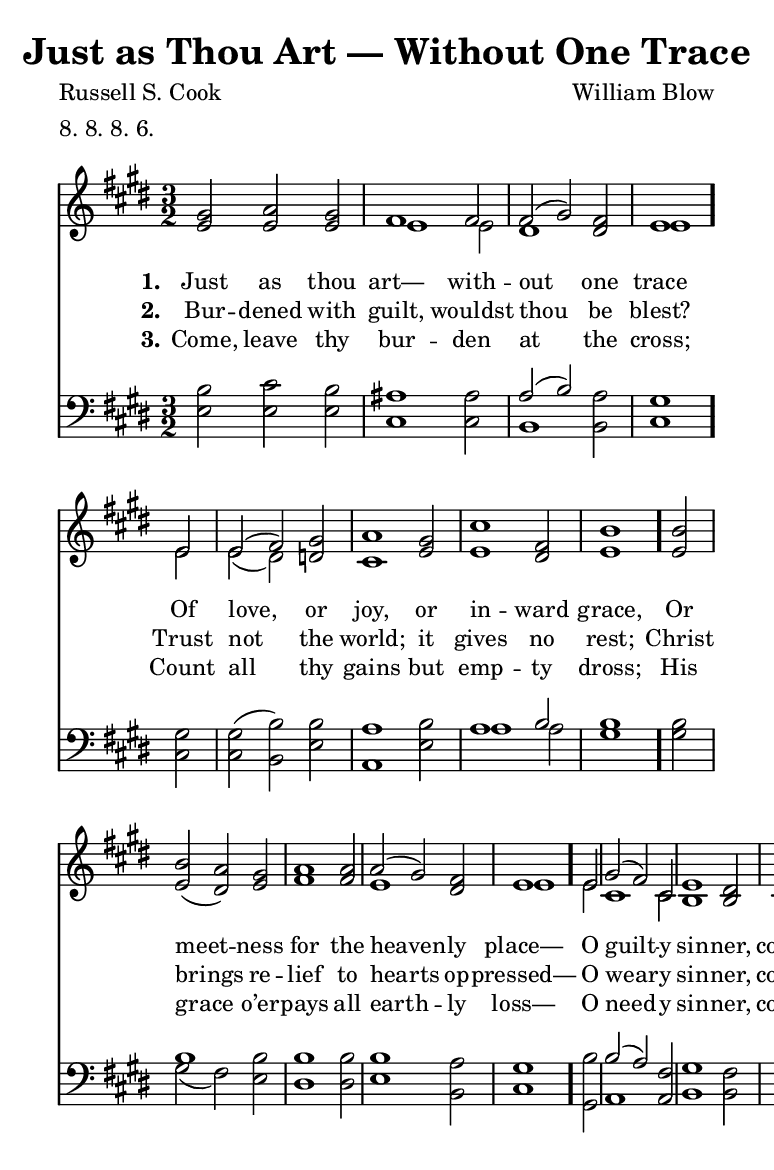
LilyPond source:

\include "common/global.ily"
\paper {
  \include "common/paper.ily"
  ragged-bottom = ##t
  systems-per-page = ##f
  system-count = 3

}

\header{
  %gospel
  hymnnumber = "85"
  title = "Just as Thou Art — Without One Trace"
  tunename = "Agnus Dei" % see https://hymnary.org/tune/agnus_dei_blow
  meter = "8. 8. 8. 6."
  poet = "Russell S. Cook" % see https://hymnary.org/text/just_as_thou_art_without_one_trace
  composer = "William Blow" % see https://hymnary.org/tune/agnus_dei_blow
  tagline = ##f
}

% for fermata in MIDI
ta = { \tempo 2=90 }
tb = { \tempo 2=45 }

patternAA = { c2 c2 c2 | c1 c2 | c2( c2) c2 | c1 }
patternAB = { c2 c2 c2 | c1 c2 | c1      c2 | c1 }

patternBA = { c2 | c2( c2) c2 | c1 c2 | c1      c2 | c1 }
patternBB = { c2 | c2( c2) c2 | c1 c2 | c2( c2) c2 | c1 }
patternBC = { c2 | c1      c2 | c1 c2 | c1      c2 | c1 }

patternCA = { c2 | c2( c2) c2 | c1 c2 | c1. }
patternCB = { c2 | c1      c2 | c1 c2 | c1. }

global = {
  \include "common/overrides.ily"
  \override Staff.TimeSignature.style = #'numbered
  \time 3/2
  \override Score.MetronomeMark.transparent = ##t % hide all fermata changes too
  \ta
  \key e \major
  \autoBeamOff
}

notesSoprano = {
\global
\relative c'' {

  \changePitch \patternAA { gis a gis | fis fis | fis gis fis | e }
  \changePitch \patternBA { e | e fis gis | a gis | cis fis, | b }
  \changePitch \patternBB { b | b a gis | a a | a gis fis | e }
  \changePitch \patternCA { e | gis fis cis | e dis | e }

  \bar "|."

}
}

notesAlto = {
\global
\relative e' {

  \changePitch \patternAB { e e e | e e | dis dis | e }
  \changePitch \patternBA { e | e dis d | cis e | e dis | e }
  \changePitch \patternBA { e | e dis e | fis fis | e dis | e }
  \changePitch \patternCB { e | cis cis | b b | b }

}
}

notesTenor = {
\global
\relative a {

  \changePitch \patternAA { b cis b | ais ais | a b a | gis }
  \changePitch \patternBA { gis | gis b b | a b | a b | b }
  \changePitch \patternBC { b | b b | b b | b a | gis }
  \changePitch \patternCA { b | b a fis | gis fis | gis }

}
}

notesBass = {
\global
\relative f {

  \changePitch \patternAB { e e e | cis cis | b b | cis }
  \changePitch \patternBA { cis | cis b e | a, e' | a a | gis }
  \changePitch \patternBA { gis | gis fis e | dis dis | e b | cis }
  \changePitch \patternCB { gis | a a | b b | e }

}
}

wordsA = \lyricmode {
\set stanza = "1."

Just as thou art— with -- out one trace \bar "."
Of love, or joy, or in -- ward grace, \bar "."
Or meet -- ness for the heaven -- ly place— \bar "."
O guilt -- y sin -- ner, come! \bar "."

}

wordsB = \lyricmode {
\set stanza = "2."

Bur -- dened with guilt, wouldst thou be blest?
Trust not the world; it gives no rest;
Christ brings re -- lief to hearts op -- pressed—
O wear -- y sin -- ner, come!

}

wordsC = \lyricmode {
\set stanza = "3."

Come, leave thy bur -- den at the cross;
Count all thy gains but emp -- ty dross;
His grace o’er -- pays all earth -- ly loss—
O need -- y sin -- ner, come!

}

wordsD = \markuplist {

\line { Come, hither bring thy boding fears, }
\line { Thine aching heart, thy bursting tears; }
\line { ’Tis mercy’s voice salutes thine ears; }
\line { { \hspace #2 } O trembling sinner, come! }

}

wordsE = \markuplist {

\line { “The Spirit and the bride say, Come”; }
\line { Rejoicing saints reecho, “Come.” }
\line { Who faints, who thirsts, who will, may come, }
\line { { \hspace #2 } The Saviour bids thee, come! }

}

\score {
  \context ChoirStaff <<
    \context Staff = upper <<
      \set Staff.autoBeaming = ##f
      \set ChoirStaff.systemStartDelimiter = #'SystemStartBar
      \set ChoirStaff.printPartCombineTexts = ##f
      \partcombine #'(2 . 11) \notesSoprano \notesAlto
      \context NullVoice = sopranos { \voiceOne << \notesSoprano >> }
      \context Lyrics = one   \lyricsto sopranos \wordsA
      \context Lyrics = two   \lyricsto sopranos \wordsB
      \context Lyrics = three \lyricsto sopranos \wordsC
    >>
    \context Staff = men <<
      \set Staff.autoBeaming = ##f
      \clef bass
      \set ChoirStaff.printPartCombineTexts = ##f
      \partcombine #'(2 . 11) \notesTenor \notesBass
    >>
  >>
  \layout {
    \include "common/layout.ily"
  }
  #(cond ((ly:get-option 'eog-midi-permitted) #{ \midi{
    \include "common/midi.ily"
  } #}))
}

\markup { \column {
  \fontsize #0.3 \fill-line { \vcenter \column {
    \vspace #1
    \line{ \bold 4 \column { \wordsD } } \combine \null \vspace #0.4
    \line{ \bold 5 \column { \wordsE } }
    \vspace #1
  } }
  \fill-line { \line { Alternate tune: No. 44. } }
} }

\version "2.19.49"  % necessary for upgrading to future LilyPond versions.

% vi:set et ts=2 sw=2 ai nocindent syntax=lilypond:
